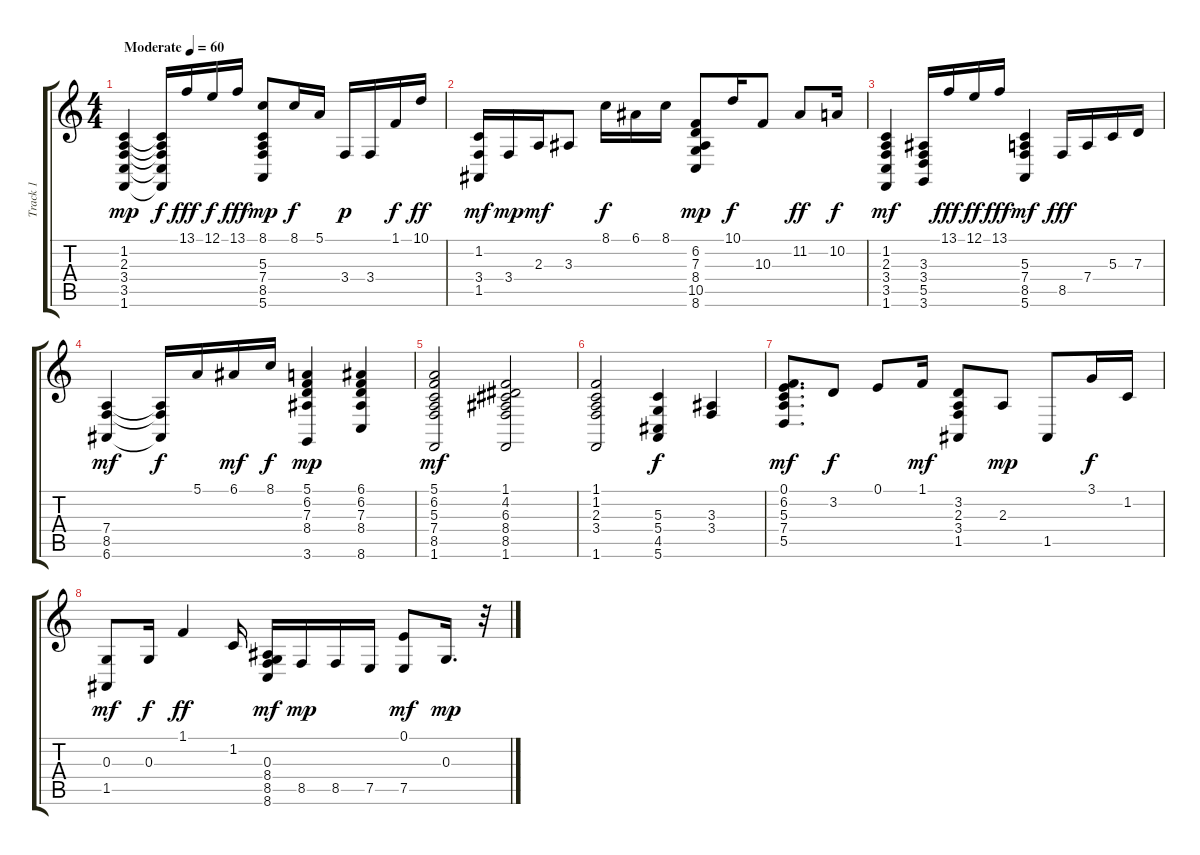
\track ("Track 1" "Track 1") {instrument acousticgrandpiano}
\staff {score tabs}
\tuning (E4 B3 G3 D3 A2 E2) {hide}
\ts (4 4)
\tempo (60 "Moderate")
\clef g2
\ks c
(1.2 2.3 3.4 3.5 1.6).4{dy mp instrument acousticgrandpiano} (1.2{t} 2.3{t} 3.4{t} 3.5{t} 1.6{t}).16{dy f} 13.1.16{dy fff} 12.1.16{dy f} 13.1.16{dy fff} (8.1 5.3 7.4 8.5 5.6).8{dy mp} 8.1.16{dy f} 5.1.16 3.4.16{dy p} 3.4.16 1.1.16{dy f} 10.1.16{dy ff} |
(1.2 3.4 1.5).16{dy mf} 3.4.16{dy mp} 2.3.16{dy mf} 3.3.8 8.1.16{dy f} 6.1.16 8.1.16 (6.2 7.3 8.4 10.5 8.6).8{dy mp} 10.1.16{dy f} 10.3.8 11.2.8{dy ff} 10.2.16{dy f} |
(1.2 2.3 3.4 3.5 1.6).4{dy mf} (3.3 3.4 5.5 3.6).16 13.1.16{dy fff} 12.1.16{dy ff} 13.1.16{dy fff} (5.3 7.4 8.5 5.6).4{dy mf} 8.5.16{dy fff} 7.4.16 5.3.16 7.3.16 |
(7.4 8.5 6.6).4{dy mf} (7.4{t} 8.5{t} 6.6{t}).16{dy f} 5.1.16 6.1.16{dy mf} 8.1.16{dy f} (5.1 6.2 7.3 8.4 3.6).4{dy mp} (6.1 6.2 7.3 8.4 8.6).4 |
(5.1 6.2 5.3 7.4 8.5 1.6).2{dy mf} (1.1 4.2 6.3 8.4 8.5 1.6).2 |
(1.1 1.2 2.3 3.4 1.6).2 (5.3 5.4 4.5 5.6).4{dy f} (3.3 3.4).4 |
(0.1 6.2 5.3 7.4 5.5).8{d dy mf} 3.2.8{dy f} 0.1.8 1.1.16{dy mf} (3.2 2.3 3.4 1.5).8 2.3.8{dy mp} 1.5.8 3.1.16{dy f} 1.2.16 |
(0.3 1.5).8{dy mf} 0.3.16{dy f} 1.1.4{dy ff} 1.2.16 (0.3 8.4 8.5 8.6).16{dy mf} 8.5.16{dy mp} 8.5.16 7.5.16 (0.1 7.5).8{dy mf} 0.3.16{d dy mp} r.32
